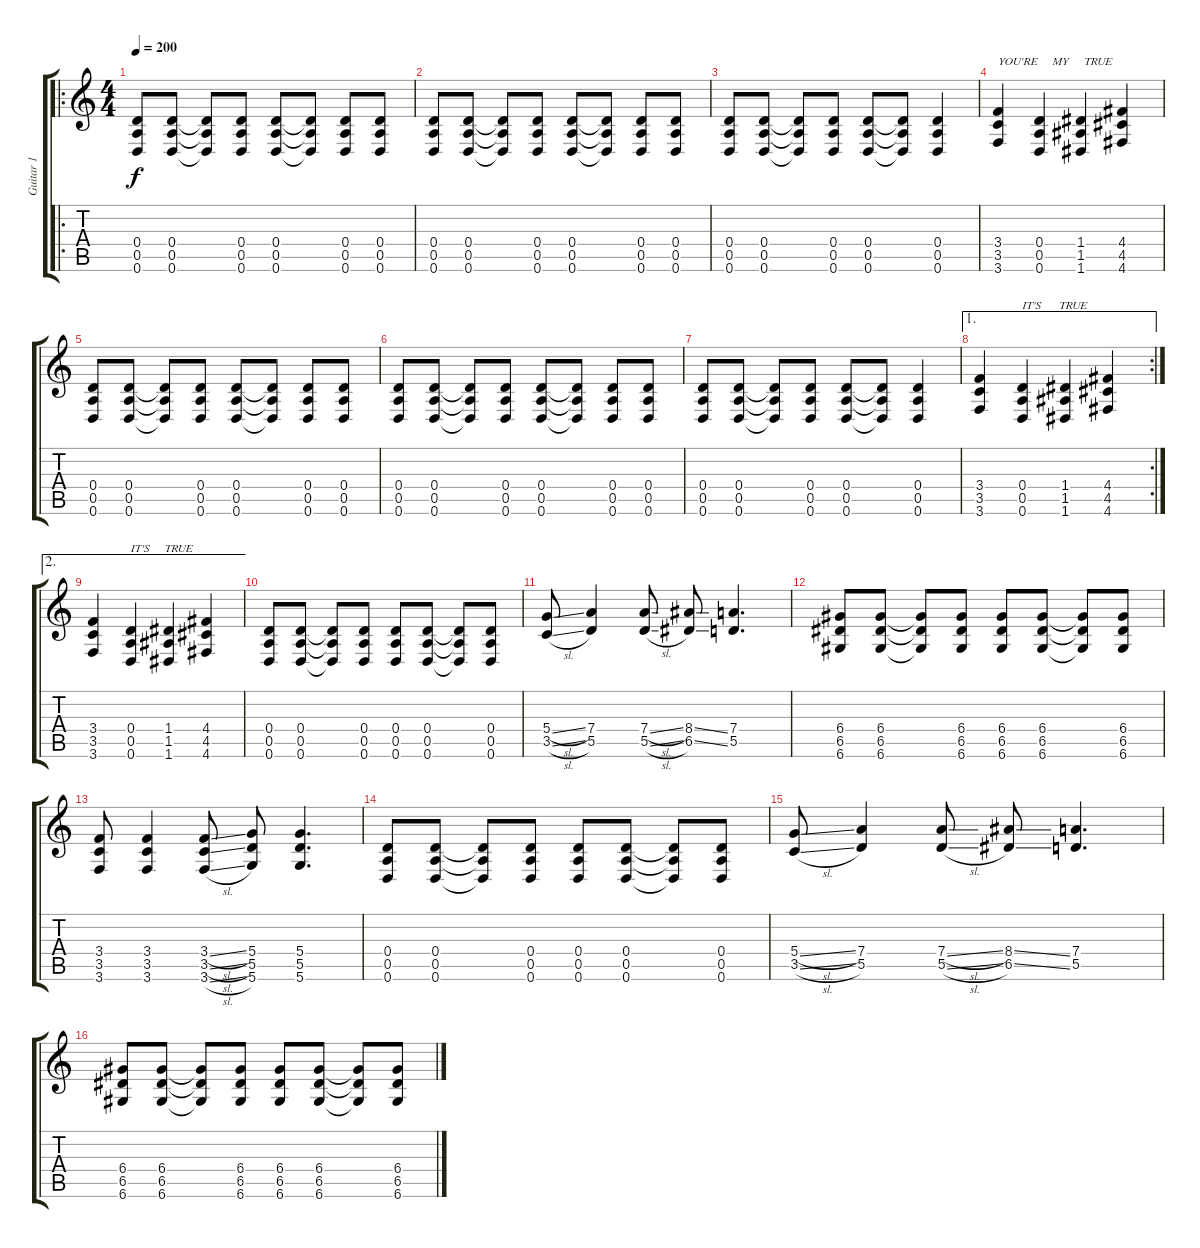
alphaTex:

\track ("Guitar 1" "Guitar 1") {instrument distortionguitar}
\staff {score tabs}
\tuning (E4 B3 G3 D3 A2 D2) {hide}
\ro
\ts (4 4)
\tempo 200
\clef g2
\ks c
(0.4 0.5 0.6).8{dy f} (0.4 0.5 0.6).8 (0.4{t} 0.5{t} 0.6{t}).8 (0.4 0.5 0.6).8 (0.4 0.5 0.6).8 (0.4{t} 0.5{t} 0.6{t}).8 (0.4 0.5 0.6).8 (0.4 0.5 0.6).8 |
(0.4 0.5 0.6).8 (0.4 0.5 0.6).8 (0.4{t} 0.5{t} 0.6{t}).8 (0.4 0.5 0.6).8 (0.4 0.5 0.6).8 (0.4{t} 0.5{t} 0.6{t}).8 (0.4 0.5 0.6).8 (0.4 0.5 0.6).8 |
(0.4 0.5 0.6).8 (0.4 0.5 0.6).8 (0.4{t} 0.5{t} 0.6{t}).8 (0.4 0.5 0.6).8 (0.4 0.5 0.6).8 (0.4{t} 0.5{t} 0.6{t}).8 (0.4 0.5 0.6).4 |
(3.4 3.5 3.6).4{txt "YOU'RE     MY     TRUE"} (0.4 0.5 0.6).4 (1.4 1.5 1.6).4 (4.4 4.5 4.6).4 |
(0.4 0.5 0.6).8 (0.4 0.5 0.6).8 (0.4{t} 0.5{t} 0.6{t}).8 (0.4 0.5 0.6).8 (0.4 0.5 0.6).8 (0.4{t} 0.5{t} 0.6{t}).8 (0.4 0.5 0.6).8 (0.4 0.5 0.6).8 |
(0.4 0.5 0.6).8 (0.4 0.5 0.6).8 (0.4{t} 0.5{t} 0.6{t}).8 (0.4 0.5 0.6).8 (0.4 0.5 0.6).8 (0.4{t} 0.5{t} 0.6{t}).8 (0.4 0.5 0.6).8 (0.4 0.5 0.6).8 |
(0.4 0.5 0.6).8 (0.4 0.5 0.6).8 (0.4{t} 0.5{t} 0.6{t}).8 (0.4 0.5 0.6).8 (0.4 0.5 0.6).8 (0.4{t} 0.5{t} 0.6{t}).8 (0.4 0.5 0.6).4 |
\ae 1
\rc 2
(3.4 3.5 3.6).4 (0.4 0.5 0.6).4{txt "IT'S      TRUE"} (1.4 1.5 1.6).4 (4.4 4.5 4.6).4 |
\ae 2
(3.4 3.5 3.6).4 (0.4 0.5 0.6).4{txt "IT'S     TRUE"} (1.4 1.5 1.6).4 (4.4 4.5 4.6).4 |
(0.4 0.5 0.6).8 (0.4 0.5 0.6).8 (0.4{t} 0.5{t} 0.6{t}).8 (0.4 0.5 0.6).8 (0.4 0.5 0.6).8 (0.4 0.5 0.6).8 (0.4{t} 0.5{t} 0.6{t}).8 (0.4 0.5 0.6).8 |
(5.4{sl} 3.5{sl}).8 (7.4 5.5).4 (7.4{sl} 5.5{sl}).8 (8.4{ss} 6.5{ss}).8 (7.4 5.5).4{d} |
(6.4 6.5 6.6).8 (6.4 6.5 6.6).8 (6.4{t} 6.5{t} 6.6{t}).8 (6.4 6.5 6.6).8 (6.4 6.5 6.6).8 (6.4 6.5 6.6).8 (6.4{t} 6.5{t} 6.6{t}).8 (6.4 6.5 6.6).8 |
(3.4 3.5 3.6).8 (3.4 3.5 3.6).4 (3.4{sl} 3.5{sl} 3.6{sl}).8 (5.4 5.5 5.6).8 (5.4 5.5 5.6).4{d} |
(0.4 0.5 0.6).8 (0.4 0.5 0.6).8 (0.4{t} 0.5{t} 0.6{t}).8 (0.4 0.5 0.6).8 (0.4 0.5 0.6).8 (0.4 0.5 0.6).8 (0.4{t} 0.5{t} 0.6{t}).8 (0.4 0.5 0.6).8 |
(5.4{sl} 3.5{sl}).8 (7.4 5.5).4 (7.4{sl} 5.5{sl}).8 (8.4{ss} 6.5{ss}).8 (7.4 5.5).4{d} |
(6.4 6.5 6.6).8 (6.4 6.5 6.6).8 (6.4{t} 6.5{t} 6.6{t}).8 (6.4 6.5 6.6).8 (6.4 6.5 6.6).8 (6.4 6.5 6.6).8 (6.4{t} 6.5{t} 6.6{t}).8 (6.4 6.5 6.6).8
